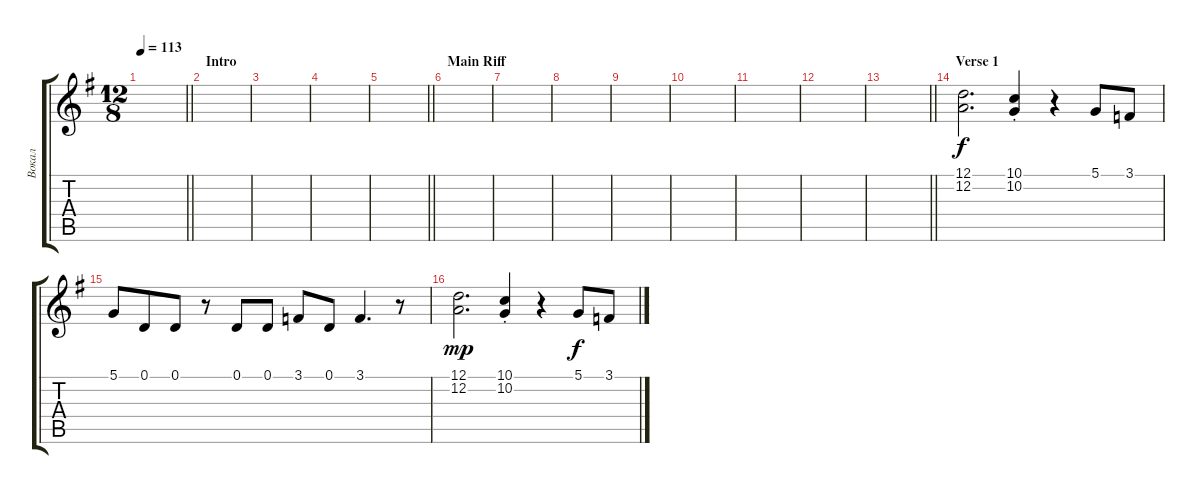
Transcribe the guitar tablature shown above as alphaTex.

\track ("Вокал" "Вокал") {instrument trumpet}
\staff {score tabs}
\tuning (D4 A3 F3 C3 G2 D2) {hide}
\ts (12 8)
\tempo 113
\clef g2
\barLineRight lightlight
\ks eminor
|
\section ("" "Intro")
|
|
|
\barLineRight lightlight
|
\section ("" "Main Riff")
|
|
|
|
|
|
|
\barLineRight lightlight
|
\section ("" "Verse 1")
(12.1 12.2).2{d} (10.1{st} 10.2{st}).4 r.4 5.1.8{dy f} 3.1.8 |
5.1.8 0.1.8 0.1.8 r.8 0.1.8 0.1.8 3.1.8 0.1.8 3.1.4{d} r.8 |
(12.1 12.2).2{d dy mp} (10.1{st} 10.2{st}).4 r.4 5.1.8{dy f} 3.1.8
